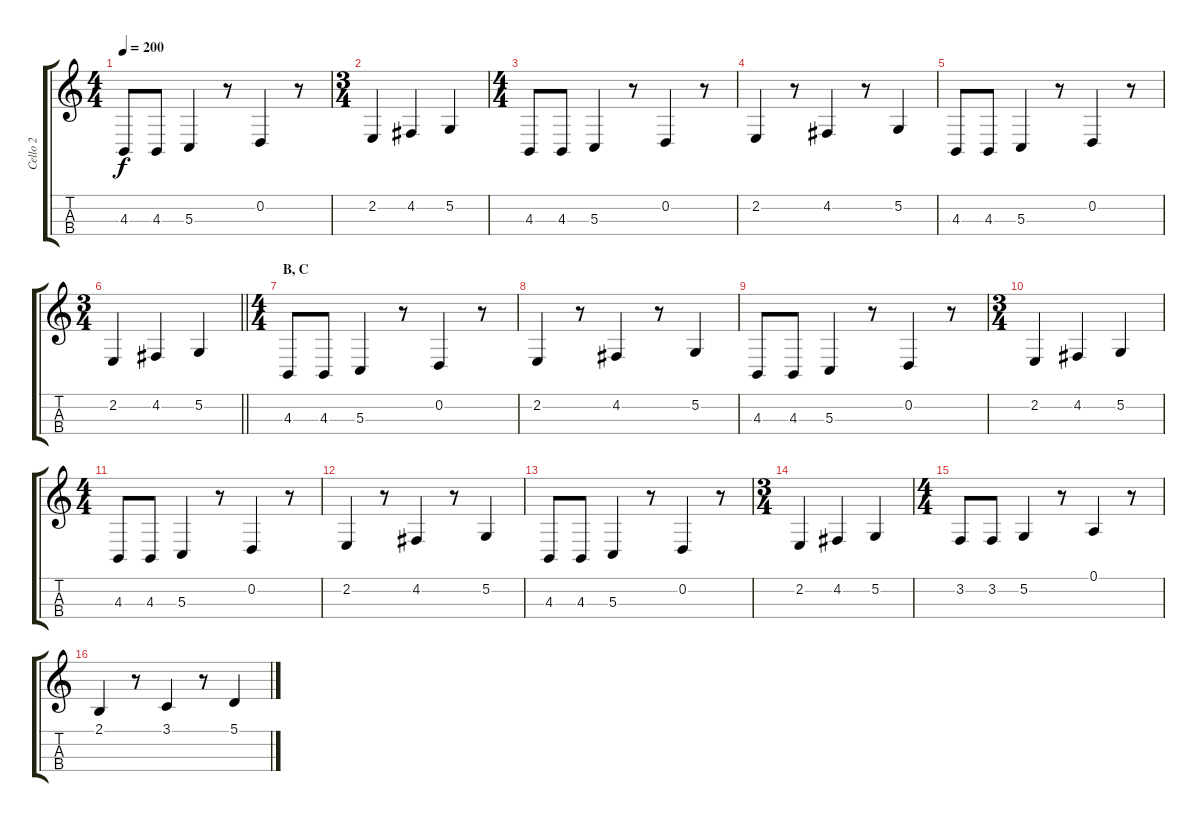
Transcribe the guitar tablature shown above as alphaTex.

\track ("Cello 2" "Cello 2") {instrument cello}
\staff {score tabs}
\tuning (A3 D3 G2 C2) {hide}
\ts (4 4)
\tempo 200
\clef g2
\ks c
4.3.8{dy f} 4.3.8 5.3.4 r.8 0.2.4 r.8 |
\ts (3 4)
2.2.4 4.2.4 5.2.4 |
\ts (4 4)
4.3.8 4.3.8 5.3.4 r.8 0.2.4 r.8 |
2.2.4 r.8 4.2.4 r.8 5.2.4 |
4.3.8 4.3.8 5.3.4 r.8 0.2.4 r.8 |
\ts (3 4)
\barLineRight lightlight
2.2.4 4.2.4 5.2.4 |
\ts (4 4)
\section ("" "B, C")
4.3.8 4.3.8 5.3.4 r.8 0.2.4 r.8 |
2.2.4 r.8 4.2.4 r.8 5.2.4 |
4.3.8 4.3.8 5.3.4 r.8 0.2.4 r.8 |
\ts (3 4)
2.2.4 4.2.4 5.2.4 |
\ts (4 4)
4.3.8 4.3.8 5.3.4 r.8 0.2.4 r.8 |
2.2.4 r.8 4.2.4 r.8 5.2.4 |
4.3.8 4.3.8 5.3.4 r.8 0.2.4 r.8 |
\ts (3 4)
2.2.4 4.2.4 5.2.4 |
\ts (4 4)
3.2.8 3.2.8 5.2.4 r.8 0.1.4 r.8 |
2.1.4 r.8 3.1.4 r.8 5.1.4
